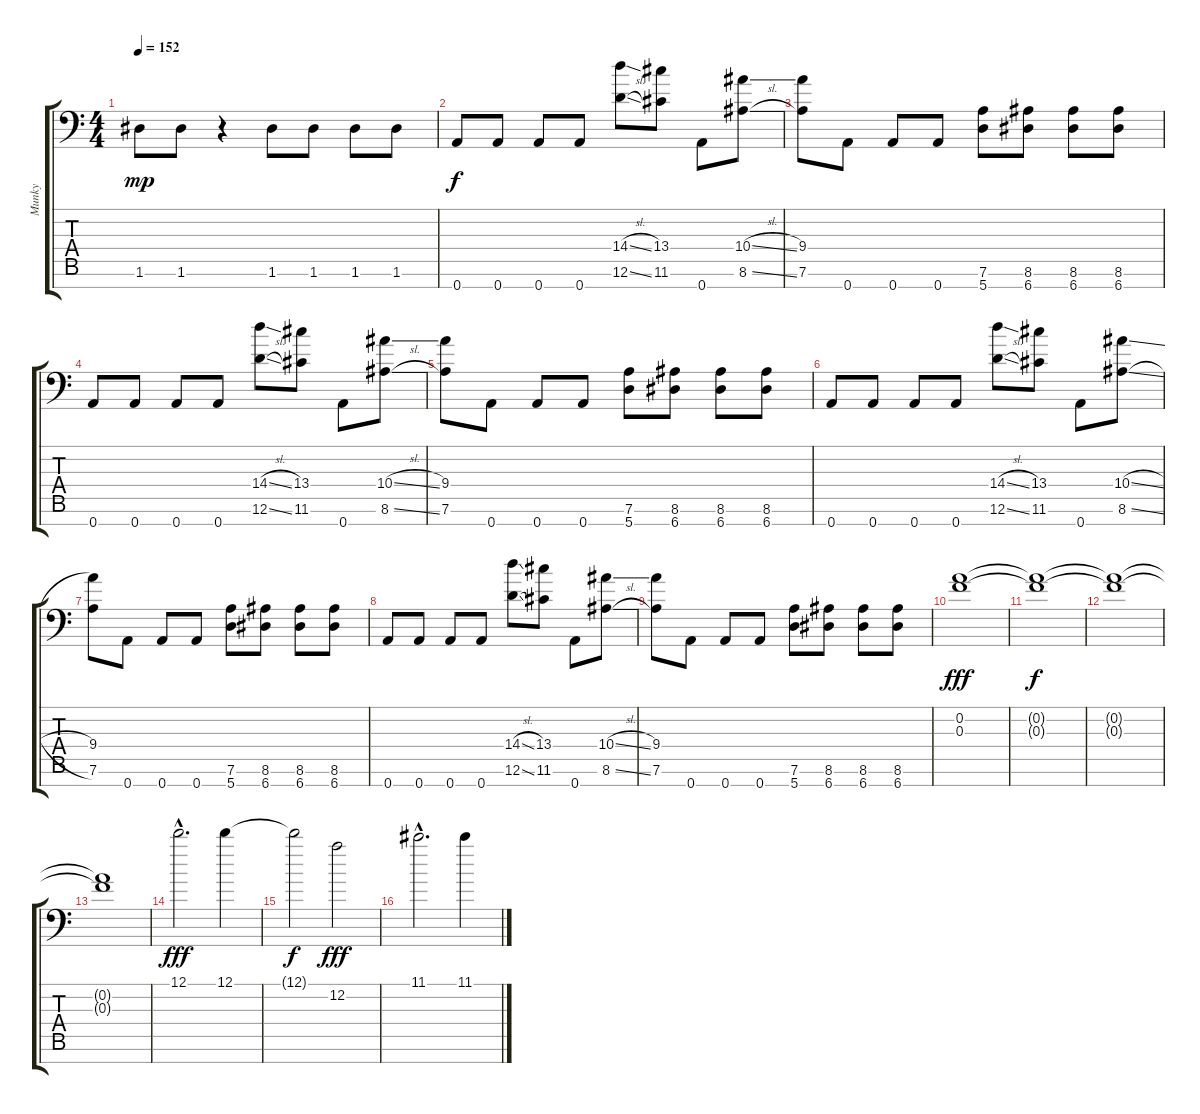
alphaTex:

\track ("Munky" "Munky") {instrument overdrivenguitar}
\staff {score tabs}
\tuning (D4 A3 F3 C3 G2 D2 A1) {hide}
\ts (4 4)
\tempo 152
\clef f4
\ks c
1.6.8{dy mp} 1.6.8 r.4 1.6.8 1.6.8 1.6.8 1.6.8 |
0.7.8{dy f} 0.7.8 0.7.8 0.7.8 (14.4{sl} 12.6{sl}).8 (13.4 11.6).8 0.7.8 (10.4{sl} 8.6{sl}).8 |
(9.4 7.6).8 0.7.8 0.7.8 0.7.8 (7.6 5.7).8 (8.6 6.7).8 (8.6 6.7).8 (8.6 6.7).8 |
0.7.8 0.7.8 0.7.8 0.7.8 (14.4{sl} 12.6{sl}).8 (13.4 11.6).8 0.7.8 (10.4{sl} 8.6{sl}).8 |
(9.4 7.6).8 0.7.8 0.7.8 0.7.8 (7.6 5.7).8 (8.6 6.7).8 (8.6 6.7).8 (8.6 6.7).8 |
0.7.8 0.7.8 0.7.8 0.7.8 (14.4{sl} 12.6{sl}).8 (13.4 11.6).8 0.7.8 (10.4{sl} 8.6{sl}).8 |
(9.4 7.6).8 0.7.8 0.7.8 0.7.8 (7.6 5.7).8 (8.6 6.7).8 (8.6 6.7).8 (8.6 6.7).8 |
0.7.8 0.7.8 0.7.8 0.7.8 (14.4{sl} 12.6{sl}).8 (13.4 11.6).8 0.7.8 (10.4{sl} 8.6{sl}).8 |
(9.4 7.6).8 0.7.8 0.7.8 0.7.8 (7.6 5.7).8 (8.6 6.7).8 (8.6 6.7).8 (8.6 6.7).8 |
(0.2 0.3).1{dy fff} |
(0.2{t} 0.3{t}).1{dy f} |
(0.2{t} 0.3{t}).1 |
(0.2{t} 0.3{t}).1 |
12.1{hac}.2{d dy fff} 12.1.4 |
12.1{t}.2{dy f} 12.2.2{dy fff} |
11.1{hac}.2{d} 11.1.4
